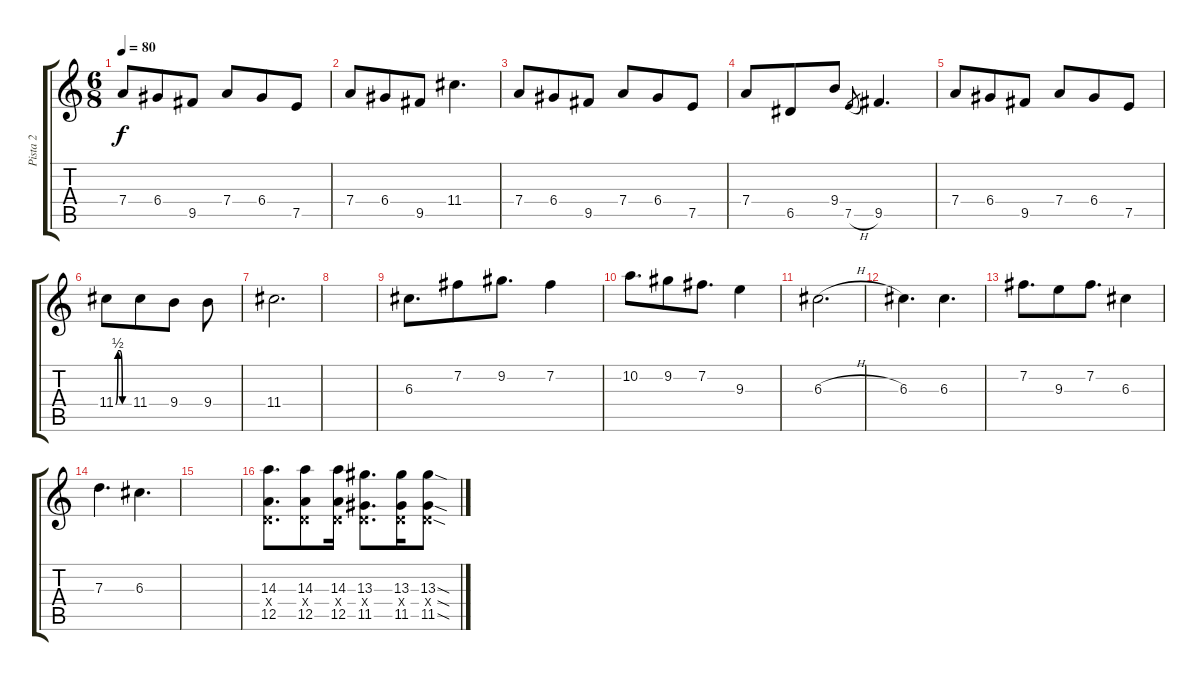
\track ("Pista 2" "Pista 2") {instrument overdrivenguitar}
\staff {score tabs}
\tuning (E4 B3 G3 D3 A2 E2) {hide}
\ts (6 8)
\tempo 80
\clef g2
\ks c
7.4.8{dy f} 6.4.8 9.5.8 7.4.8 6.4.8 7.5.8 |
7.4.8 6.4.8 9.5.8 11.4.4{d} |
7.4.8 6.4.8 9.5.8 7.4.8 6.4.8 7.5.8 |
7.4.8 6.5.8 9.4.8 7.5{h}.8{gr} 9.5.4{d} |
7.4.8 6.4.8 9.5.8 7.4.8 6.4.8 7.5.8 |
11.4{be (custom 0 0 10 2 20 2 30 0 60 0)}.8 11.4.8 9.4.8 9.4.8 |
11.4.2{d} |
|
6.3.8{d} 7.2.8 9.2.8{d} 7.2.4 |
10.2.8{d} 9.2.8 7.2.8{d} 9.3.4 |
6.3{h}.2{d} |
6.3.4{d} 6.3.4{d} |
7.2.8{d} 9.3.8 7.2.8{d} 6.3.4 |
7.3.4{d} 6.3.4{d} |
|
(14.3 0.4{x} 12.5).8{d} (14.3 0.4{x} 12.5).8 (14.3 0.4{x} 12.5).16 (13.3 0.4{x} 11.5).8{d} (13.3 0.4{x} 11.5).16 (13.3{sod} 0.4{sod x} 11.5{sod}).8
